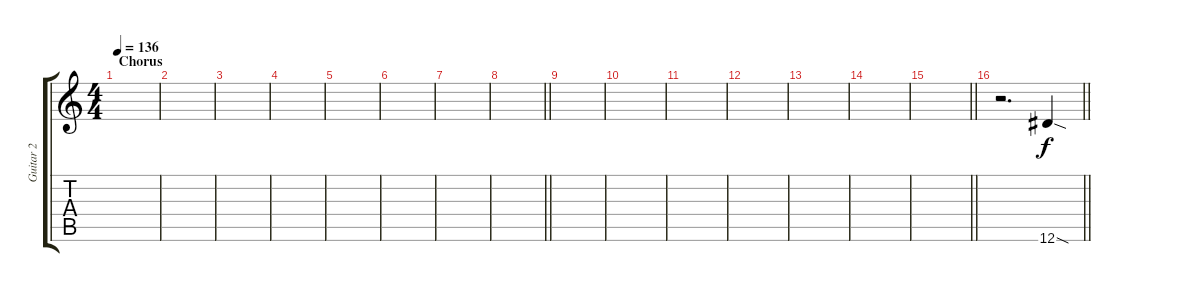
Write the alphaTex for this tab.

\track ("Guitar 2" "Guitar 2") {instrument overdrivenguitar}
\staff {score tabs}
\tuning (Eb4 Bb3 Gb3 Db3 Ab2 Eb2) {hide}
\ts (4 4)
\section ("" "Chorus")
\tempo 136
\clef g2
\ks c
|
|
|
|
|
|
|
\barLineRight lightlight
|
|
|
|
|
|
|
\barLineRight lightlight
|
\barLineRight lightlight
r.2{d} 12.6{sod}.4
